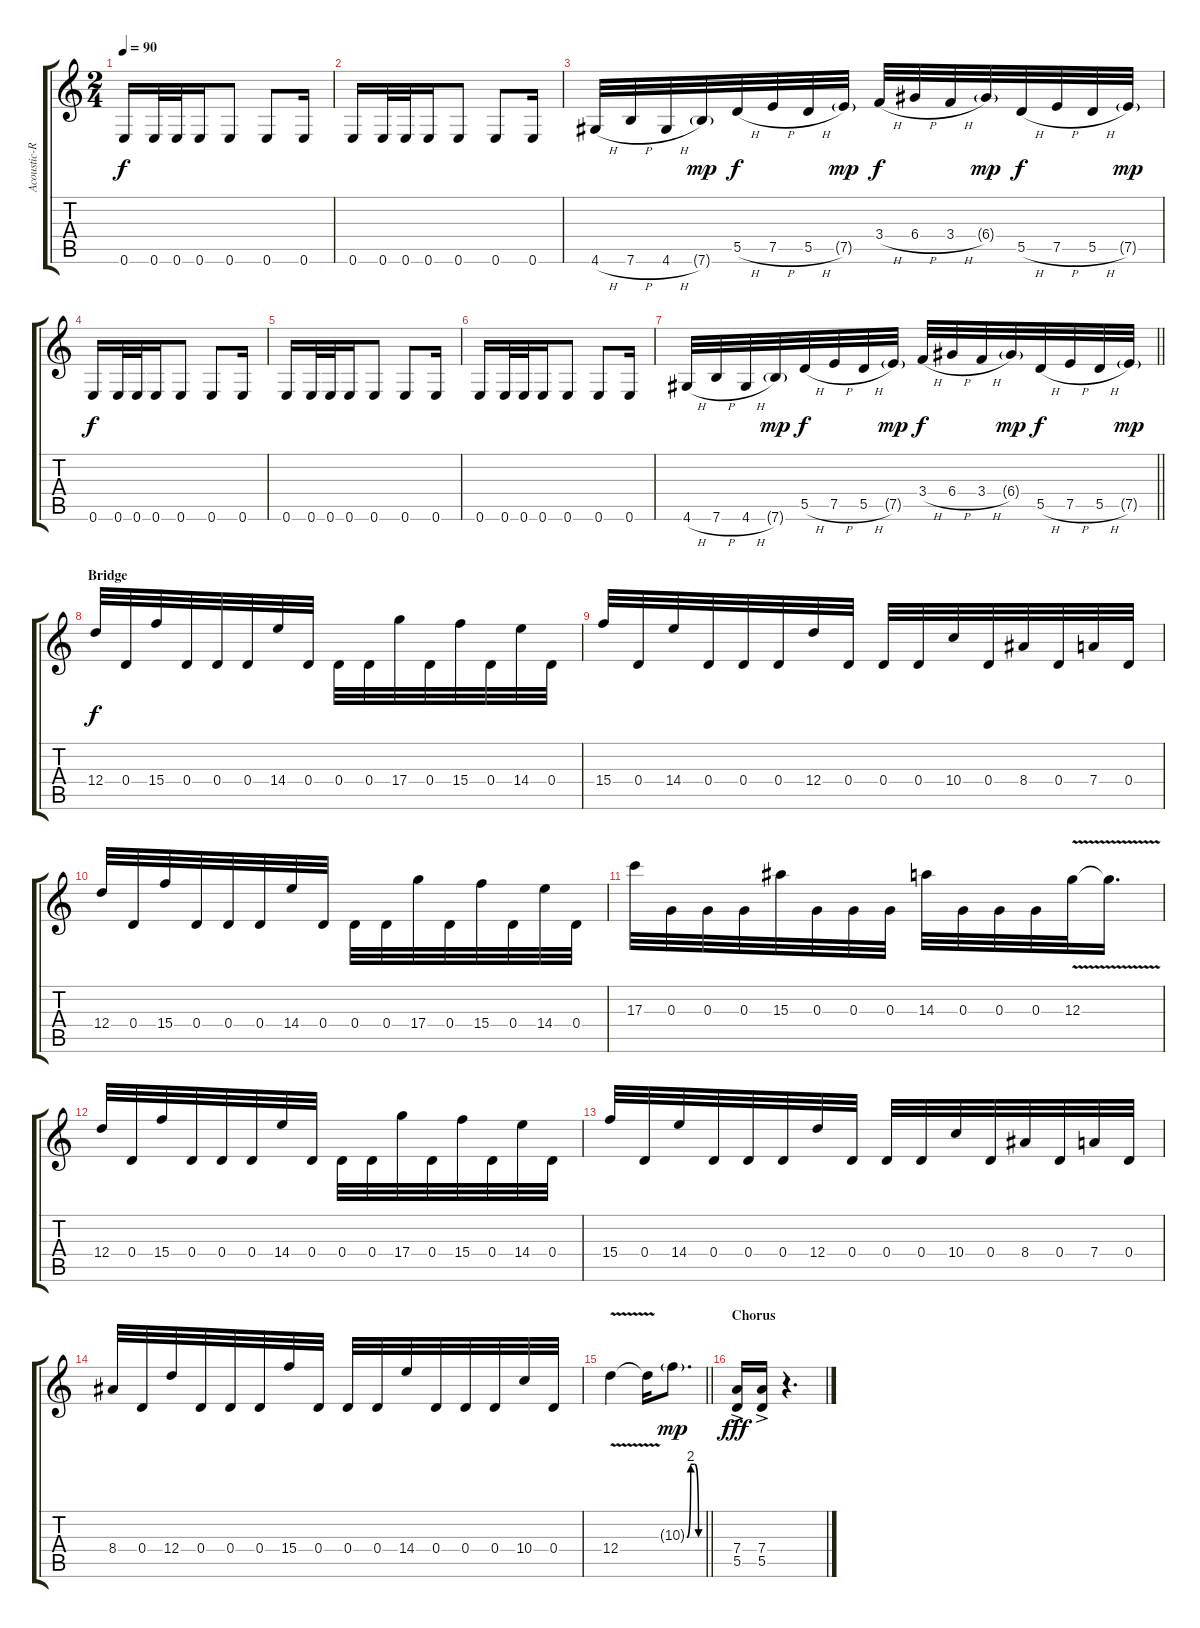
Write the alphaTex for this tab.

\track ("Acoustic-Rhythm-addition lead" "Acoustic-R") {instrument acousticguitarnylon}
\staff {score tabs}
\tuning (E4 B3 G3 D3 A2 E2) {hide}
\ts (2 4)
\tempo 90
\clef g2
\ks c
0.6.16{dy f} 0.6.32 0.6.32 0.6.16 0.6.8 0.6.8 0.6.16 |
0.6.16 0.6.32 0.6.32 0.6.16 0.6.8 0.6.8 0.6.16 |
4.6{h}.32 7.6{h}.32 4.6{h}.32 7.6{g}.32{dy mp} 5.5{h}.32{dy f} 7.5{h}.32 5.5{h}.32 7.5{g}.32{dy mp} 3.4{h}.32{dy f} 6.4{h}.32 3.4{h}.32 6.4{g}.32{dy mp} 5.5{h}.32{dy f} 7.5{h}.32 5.5{h}.32 7.5{g}.32{dy mp} |
0.6.16{dy f} 0.6.32 0.6.32 0.6.16 0.6.8 0.6.8 0.6.16 |
0.6.16 0.6.32 0.6.32 0.6.16 0.6.8 0.6.8 0.6.16 |
0.6.16 0.6.32 0.6.32 0.6.16 0.6.8 0.6.8 0.6.16 |
\barLineRight lightlight
4.6{h}.32 7.6{h}.32 4.6{h}.32 7.6{g}.32{dy mp} 5.5{h}.32{dy f} 7.5{h}.32 5.5{h}.32 7.5{g}.32{dy mp} 3.4{h}.32{dy f} 6.4{h}.32 3.4{h}.32 6.4{g}.32{dy mp} 5.5{h}.32{dy f} 7.5{h}.32 5.5{h}.32 7.5{g}.32{dy mp} |
\section ("" "Bridge")
12.4.32{dy f} 0.4.32 15.4.32 0.4.32 0.4.32 0.4.32 14.4.32 0.4.32 0.4.32 0.4.32 17.4.32 0.4.32 15.4.32 0.4.32 14.4.32 0.4.32 |
15.4.32 0.4.32 14.4.32 0.4.32 0.4.32 0.4.32 12.4.32 0.4.32 0.4.32 0.4.32 10.4.32 0.4.32 8.4.32 0.4.32 7.4.32 0.4.32 |
12.4.32 0.4.32 15.4.32 0.4.32 0.4.32 0.4.32 14.4.32 0.4.32 0.4.32 0.4.32 17.4.32 0.4.32 15.4.32 0.4.32 14.4.32 0.4.32 |
17.3.32 0.3.32 0.3.32 0.3.32 15.3.32 0.3.32 0.3.32 0.3.32 14.3.32 0.3.32 0.3.32 0.3.32 12.3{v}.32 12.3{t}.16{d} |
12.4.32 0.4.32 15.4.32 0.4.32 0.4.32 0.4.32 14.4.32 0.4.32 0.4.32 0.4.32 17.4.32 0.4.32 15.4.32 0.4.32 14.4.32 0.4.32 |
15.4.32 0.4.32 14.4.32 0.4.32 0.4.32 0.4.32 12.4.32 0.4.32 0.4.32 0.4.32 10.4.32 0.4.32 8.4.32 0.4.32 7.4.32 0.4.32 |
8.4.32 0.4.32 12.4.32 0.4.32 0.4.32 0.4.32 15.4.32 0.4.32 0.4.32 0.4.32 14.4.32 0.4.32 0.4.32 0.4.32 10.4.32 0.4.32 |
\barLineRight lightlight
12.4{v}.4 12.4{t}.16 10.3{be (custom 0 0 15 8 30 8 45 0 60 0) g}.8{d dy mp} |
\section ("" "Chorus")
(7.4 5.5{ac}).16{dy fff} (7.4 5.5{ac}).16 r.4{d}
